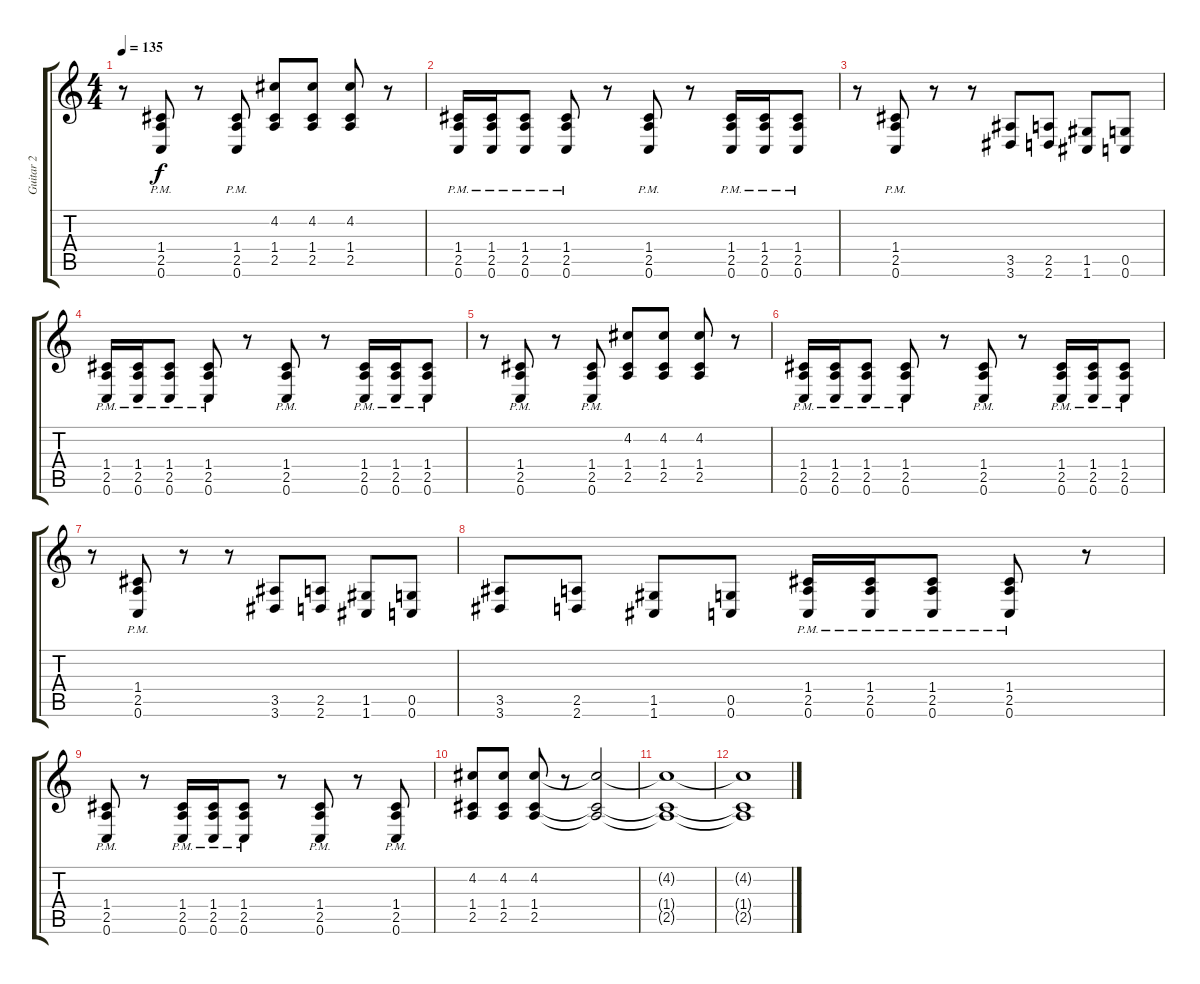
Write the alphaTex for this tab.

\track ("Guitar 2" "Guitar 2") {instrument distortionguitar}
\staff {score tabs}
\tuning (D4 A3 F3 C3 G2 C2) {hide}
\ts (4 4)
\tempo 135
\clef g2
\ks c
r.8{dy f} (1.4{pm} 2.5{pm} 0.6{pm}).8 r.8 (1.4{pm} 2.5{pm} 0.6{pm}).8 (4.2 1.4 2.5).8 (4.2 1.4 2.5).8 (4.2 1.4 2.5).8 r.8 |
(1.4{pm} 2.5{pm} 0.6{pm}).16 (1.4{pm} 2.5{pm} 0.6{pm}).16 (1.4{pm} 2.5{pm} 0.6{pm}).8 (1.4{pm} 2.5{pm} 0.6{pm}).8 r.8 (1.4{pm} 2.5{pm} 0.6{pm}).8 r.8 (1.4{pm} 2.5{pm} 0.6{pm}).16 (1.4{pm} 2.5{pm} 0.6{pm}).16 (1.4{pm} 2.5{pm} 0.6{pm}).8 |
r.8 (1.4{pm} 2.5{pm} 0.6{pm}).8 r.8 r.8 (3.5 3.6).8 (2.5 2.6).8 (1.5 1.6).8 (0.5 0.6).8 |
(1.4{pm} 2.5{pm} 0.6{pm}).16 (1.4{pm} 2.5{pm} 0.6{pm}).16 (1.4{pm} 2.5{pm} 0.6{pm}).8 (1.4{pm} 2.5{pm} 0.6{pm}).8 r.8 (1.4{pm} 2.5{pm} 0.6{pm}).8 r.8 (1.4{pm} 2.5{pm} 0.6{pm}).16 (1.4{pm} 2.5{pm} 0.6{pm}).16 (1.4{pm} 2.5{pm} 0.6{pm}).8 |
r.8 (1.4{pm} 2.5{pm} 0.6{pm}).8 r.8 (1.4{pm} 2.5{pm} 0.6{pm}).8 (4.2 1.4 2.5).8 (4.2 1.4 2.5).8 (4.2 1.4 2.5).8 r.8 |
(1.4{pm} 2.5{pm} 0.6{pm}).16 (1.4{pm} 2.5{pm} 0.6{pm}).16 (1.4{pm} 2.5{pm} 0.6{pm}).8 (1.4{pm} 2.5{pm} 0.6{pm}).8 r.8 (1.4{pm} 2.5{pm} 0.6{pm}).8 r.8 (1.4{pm} 2.5{pm} 0.6{pm}).16 (1.4{pm} 2.5{pm} 0.6{pm}).16 (1.4{pm} 2.5{pm} 0.6{pm}).8 |
r.8 (1.4{pm} 2.5{pm} 0.6{pm}).8 r.8 r.8 (3.5 3.6).8 (2.5 2.6).8 (1.5 1.6).8 (0.5 0.6).8 |
(3.5 3.6).8 (2.5 2.6).8 (1.5 1.6).8 (0.5 0.6).8 (1.4{pm} 2.5{pm} 0.6{pm}).16 (1.4{pm} 2.5{pm} 0.6{pm}).16 (1.4{pm} 2.5{pm} 0.6{pm}).8 (1.4{pm} 2.5{pm} 0.6{pm}).8 r.8 |
(1.4{pm} 2.5{pm} 0.6{pm}).8 r.8 (1.4{pm} 2.5{pm} 0.6{pm}).16 (1.4{pm} 2.5{pm} 0.6{pm}).16 (1.4{pm} 2.5{pm} 0.6{pm}).8 r.8 (1.4{pm} 2.5{pm} 0.6{pm}).8 r.8 (1.4{pm} 2.5{pm} 0.6{pm}).8 |
(4.2 1.4 2.5).8 (4.2 1.4 2.5).8 (4.2 1.4 2.5).8 r.8 (4.2{t} 1.4{t} 2.5{t}).2 |
(4.2{t} 1.4{t} 2.5{t}).1{volume 0} |
(4.2{t} 1.4{t} 2.5{t}).1
